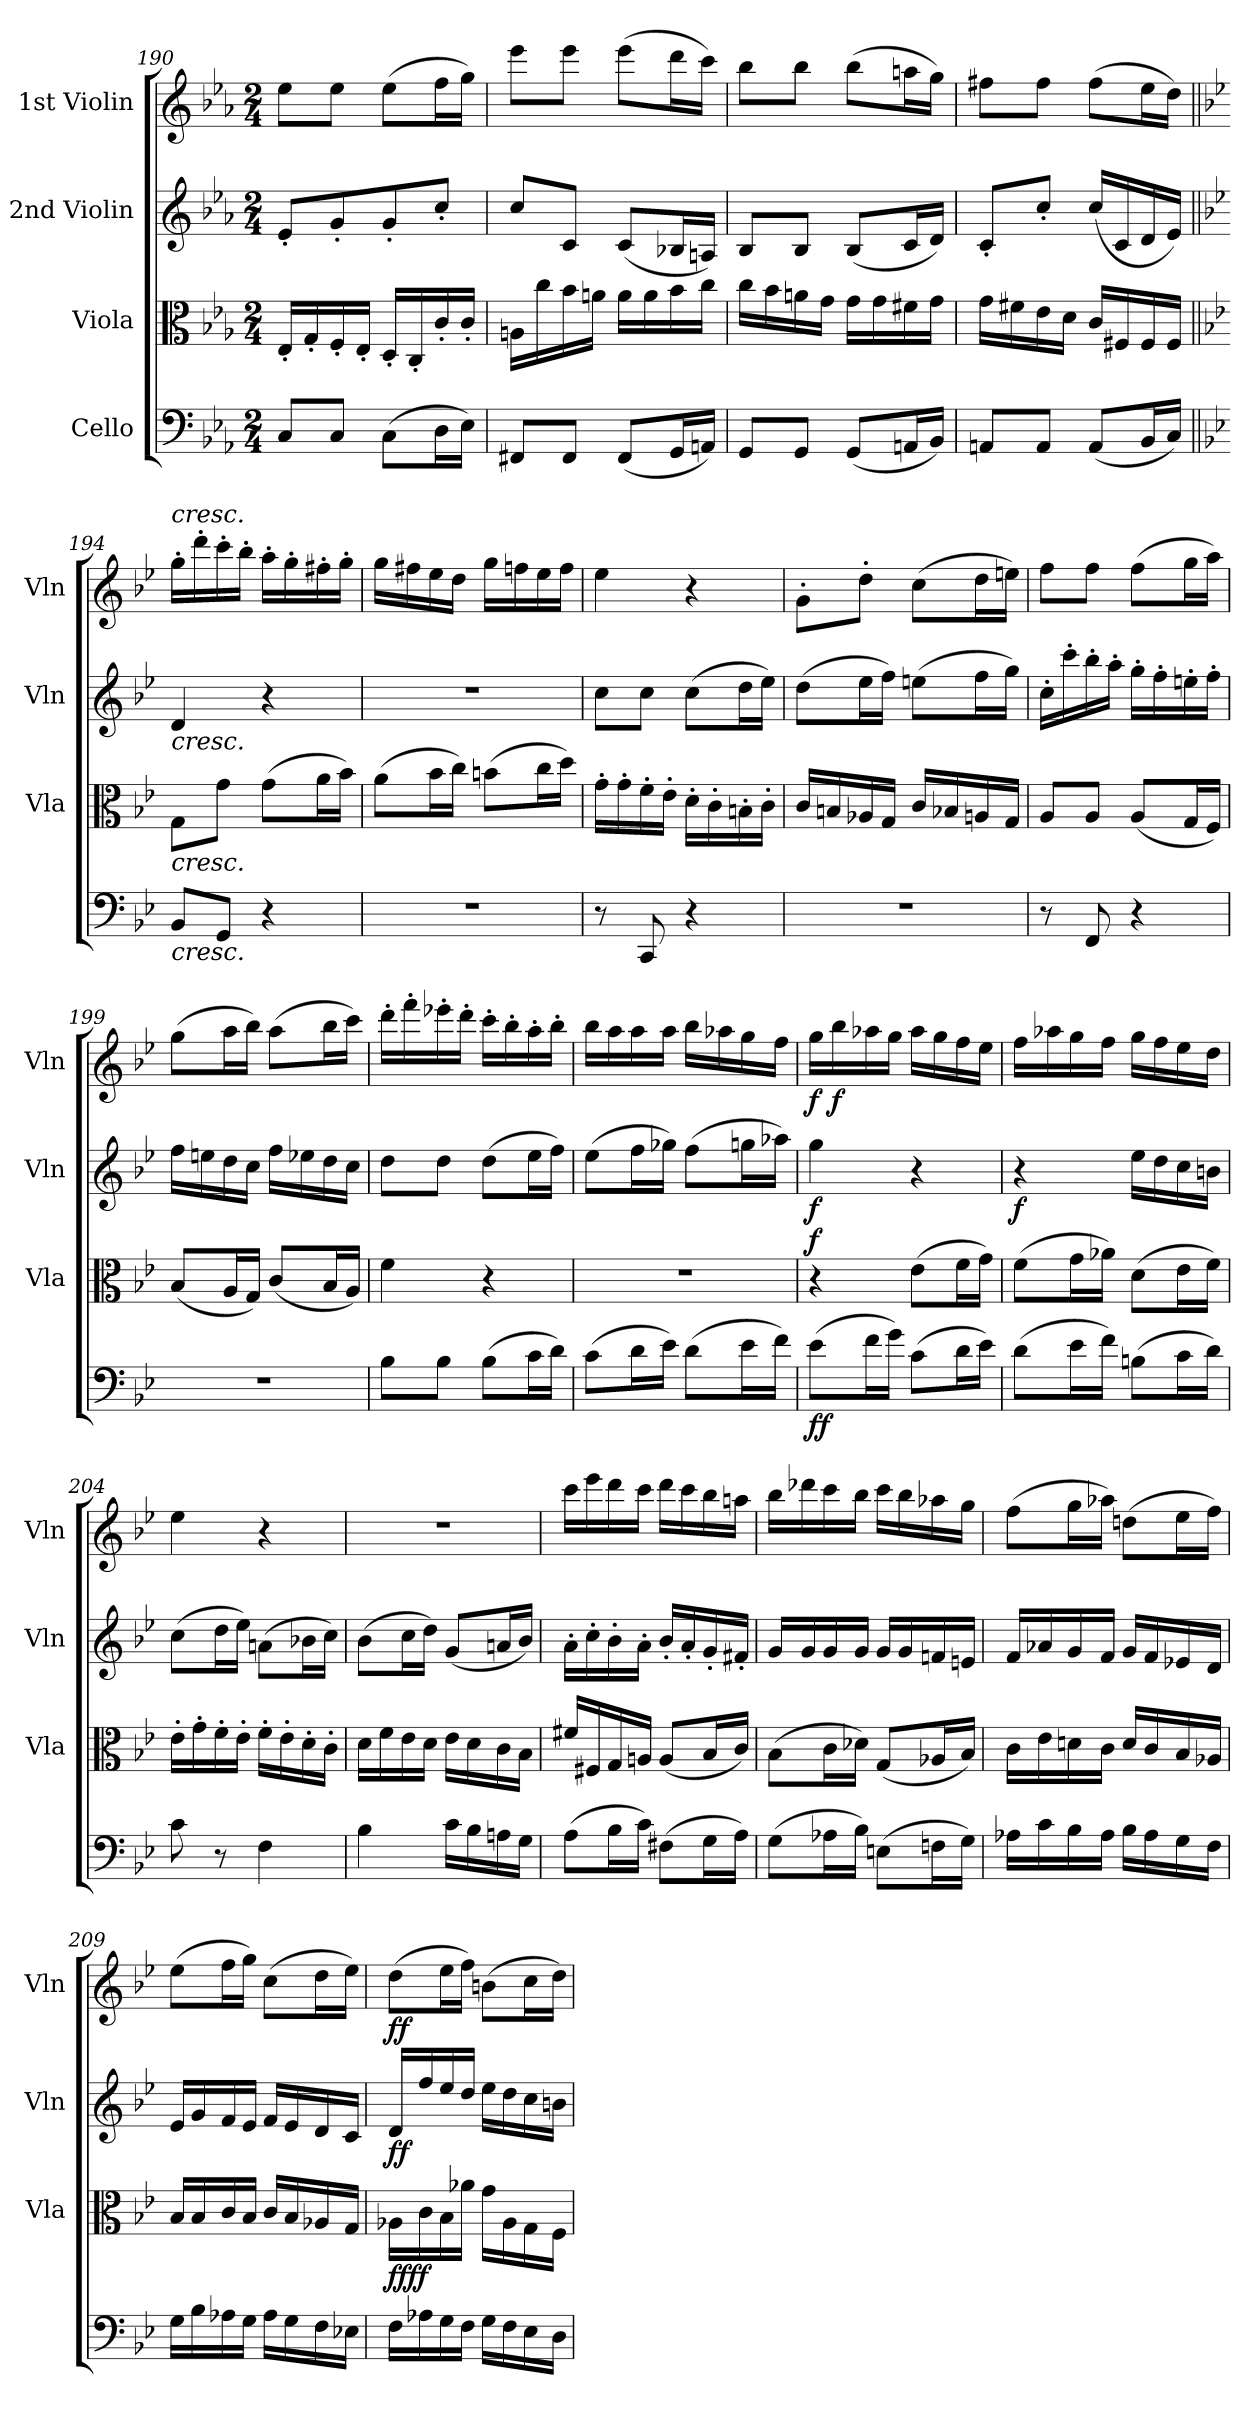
**kern	**dynam	**kern	**dynam	**kern	**dynam	**kern	**dynam
*part4	*part4	*part3	*part3	*part2	*part2	*part1	*part1
*staff4	*staff4	*staff3	*staff3	*staff2	*staff2	*staff1	*staff1
*I"Cello	*	*I"Viola	*	*I"2nd Violin	*	*I"1st Violin	*
*	*	*I'Vla	*	*I'Vln	*	*I'Vln	*
*clefF4	*	*clefC3	*	*clefG2	*	*clefG2	*
*k[b-e-a-]	*	*k[b-e-a-]	*	*k[b-e-a-]	*	*k[b-e-a-]	*
*E-:	*	*E-:	*	*E-:	*	*E-:	*
*M2/4	*	*M2/4	*	*M2/4	*	*M2/4	*
=190	=190	=190	=190	=190	=190	=190	=190
8CL	.	16E-'LL	.	8e-'L	.	8ee-L	.
.	.	16G'	.	.	.	.	.
8CJ	.	16F'	.	8g'	.	8ee-J	.
.	.	16E-'JJ	.	.	.	.	.
(8CL	.	16D'LL	.	8g'	.	(8ee-L	.
.	.	16C'	.	.	.	.	.
16DL	.	16c'	.	8cc'J	.	16ffL	.
16E-JJ)	.	16c'JJ	.	.	.	16ggJJ)	.
=191	=191	=191	=191	=191	=191	=191	=191
8FF#XL	.	16AnLL	.	8ccL	.	8eee-L	.
.	.	16cc	.	.	.	.	.
8FF#J	.	16b-	.	8cJ	.	8eee-J	.
.	.	16anJJ	.	.	.	.	.
(8FF#L	.	16aLL	.	(8cL	.	(8eee-L	.
.	.	16a	.	.	.	.	.
16GGL	.	16b-	.	16B-XL	.	16dddL	.
16AAnJJ)	.	16ccJJ	.	16AnJJ)	.	16cccJJ)	.
=192	=192	=192	=192	=192	=192	=192	=192
8GGL	.	16ccLL	.	8B-L	.	8bb-L	.
.	.	16b-	.	.	.	.	.
8GGJ	.	16an	.	8B-J	.	8bb-J	.
.	.	16gJJ	.	.	.	.	.
(8GGL	.	16gLL	.	(8B-L	.	(8bb-L	.
.	.	16g	.	.	.	.	.
16AAnL	.	16f#X	.	16cL	.	16aanL	.
16BB-JJ)	.	16gJJ	.	16dJJ)	.	16ggJJ)	.
=193	=193	=193	=193	=193	=193	=193	=193
8AAnL	.	16gLL	.	8c'L	.	8ff#XL	.
.	.	16f#X	.	.	.	.	.
8AAJ	.	16e-	.	8cc'J	.	8ff#J	.
.	.	16dJJ	.	.	.	.	.
(8AAL	.	16cLL	.	(16ccLL	.	(8ff#L	.
.	.	16F#X	.	16c	.	.	.
16BB-L	.	16F#	.	16d	.	16ee-L	.
16CJJ)	.	16F#JJ	.	16e-JJ)	.	16ddJJ)	.
=194||	=194||	=194||	=194||	=194||	=194||	=194||	=194||
*k[b-e-]	*	*k[b-e-]	*	*k[b-e-]	*	*k[b-e-]	*
*B-:	*	*B-:	*	*B-:	*	*B-:	*
!	!	!	!	!	!	!LO:TX:a:i:t=cresc.	!
!	!	!	!	!LO:TX:b:i:t=cresc.	!	!	!
!	!	!LO:TX:b:i:t=cresc.	!	!	!	!	!
!LO:TX:b:i:t=cresc.	!	!	!	!	!	!	!
8BB-L	.	8GL	.	4d	.	16gg'LL	.
.	.	.	.	.	.	16ddd'	.
8GGJ	.	8gJ	.	.	.	16ccc'	.
.	.	.	.	.	.	16bb-'JJ	.
4r	.	(8gL	.	4r	.	16aa'LL	.
.	.	.	.	.	.	16gg'	.
.	.	16aL	.	.	.	16ff#X'	.
.	.	16b-JJ)	.	.	.	16gg'JJ	.
=195	=195	=195	=195	=195	=195	=195	=195
2r	.	(8aL	.	2r	.	16ggLL	.
.	.	.	.	.	.	16ff#X	.
.	.	16b-L	.	.	.	16ee-	.
.	.	16ccJJ)	.	.	.	16ddJJ	.
.	.	(8bnL	.	.	.	16ggLL	.
.	.	.	.	.	.	16ffn	.
.	.	16ccL	.	.	.	16ee-	.
.	.	16ddJJ)	.	.	.	16ffJJ	.
=196	=196	=196	=196	=196	=196	=196	=196
8r	.	16g'LL	.	8ccL	.	4ee-	.
.	.	16g'	.	.	.	.	.
8CC	.	16f'	.	8ccJ	.	.	.
.	.	16e-'JJ	.	.	.	.	.
4r	.	16d'LL	.	(8ccL	.	4r	.
.	.	16c'	.	.	.	.	.
.	.	16Bn'	.	16ddL	.	.	.
.	.	16c'JJ	.	16ee-JJ)	.	.	.
=197	=197	=197	=197	=197	=197	=197	=197
2r	.	16cLL	.	(8ddL	.	8g'L	.
.	.	16Bn	.	.	.	.	.
.	.	16A-X	.	16ee-L	.	8dd'J	.
.	.	16GJJ	.	16ffJJ)	.	.	.
.	.	16cLL	.	(8eenL	.	(8ccL	.
.	.	16B-X	.	.	.	.	.
.	.	16An	.	16ffL	.	16ddL	.
.	.	16GJJ	.	16ggJJ)	.	16eenJJ)	.
=198	=198	=198	=198	=198	=198	=198	=198
8r	.	8AL	.	16cc'LL	.	8ffL	.
.	.	.	.	16ccc'	.	.	.
8FF	.	8AJ	.	16bb-'	.	8ffJ	.
.	.	.	.	16aa'JJ	.	.	.
4r	.	(8AL	.	16gg'LL	.	(8ffL	.
.	.	.	.	16ff'	.	.	.
.	.	16GL	.	16een'	.	16ggL	.
.	.	16FJJ)	.	16ff'JJ	.	16aaJJ)	.
=199	=199	=199	=199	=199	=199	=199	=199
2r	.	(8B-L	.	16ffLL	.	(8ggL	.
.	.	.	.	16een	.	.	.
.	.	16AL	.	16dd	.	16aaL	.
.	.	16GJJ)	.	16ccJJ	.	16bb-JJ)	.
.	.	(8cL	.	16ffLL	.	(8aaL	.
.	.	.	.	16ee-X	.	.	.
.	.	16B-L	.	16dd	.	16bb-L	.
.	.	16AJJ)	.	16ccJJ	.	16cccJJ)	.
=200	=200	=200	=200	=200	=200	=200	=200
8B-L	.	4f	.	8ddL	.	16ddd'LL	.
.	.	.	.	.	.	16fff'	.
8B-J	.	.	.	8ddJ	.	16eee-X'	.
.	.	.	.	.	.	16ddd'JJ	.
(8B-L	.	4r	.	(8ddL	.	16ccc'LL	.
.	.	.	.	.	.	16bb-'	.
16cL	.	.	.	16ee-L	.	16aa'	.
16dJJ)	.	.	.	16ffJJ)	.	16bb-'JJ	.
=201	=201	=201	=201	=201	=201	=201	=201
(8cL	.	2r	.	(8ee-L	.	16bb-LL	.
.	.	.	.	.	.	16aa	.
16dL	.	.	.	16ffL	.	16aa	.
16e-JJ)	.	.	.	16gg-XJJ)	.	16aaJJ	.
(8dL	.	.	.	(8ffL	.	16bb-LL	.
.	.	.	.	.	.	16aa-X	.
16e-L	.	.	.	16ggnL	.	16gg	.
16fJJ)	.	.	.	16aa-XJJ)	.	16ffJJ	.
=202	=202	=202	=202	=202	=202	=202	=202
!	!	!	!LO:DY:a	!	!	!	!
(8e-L	ff	4r	f	4gg	f	16ggLL	f
.	.	.	.	.	.	16bb-	f
16fL	.	.	.	.	.	16aa-X	.
16gJJ)	.	.	.	.	.	16ggJJ	.
(8cL	.	(8e-L	.	4r	.	16aa-LL	.
.	.	.	.	.	.	16gg	.
16dL	.	16fL	.	.	.	16ff	.
16e-JJ)	.	16gJJ)	.	.	.	16ee-JJ	.
=203	=203	=203	=203	=203	=203	=203	=203
(8dL	.	(8fL	.	4r	f	16ffLL	.
.	.	.	.	.	.	16aa-X	.
16e-L	.	16gL	.	.	.	16gg	.
16fJJ)	.	16a-XJJ)	.	.	.	16ffJJ	.
(8BnL	.	(8dL	.	16ee-LL	.	16ggLL	.
.	.	.	.	16dd	.	16ff	.
16cL	.	16e-L	.	16cc	.	16ee-	.
16dJJ)	.	16fJJ)	.	16bnJJ	.	16ddJJ	.
=204	=204	=204	=204	=204	=204	=204	=204
8c	.	16e-'LL	.	(8ccL	.	4ee-	.
.	.	16g'	.	.	.	.	.
8r	.	16f'	.	16ddL	.	.	.
.	.	16e-'JJ	.	16ee-JJ)	.	.	.
4F	.	16f'LL	.	(8anL	.	4r	.
.	.	16e-'	.	.	.	.	.
.	.	16d'	.	16b-XL	.	.	.
.	.	16c'JJ	.	16ccJJ)	.	.	.
=205	=205	=205	=205	=205	=205	=205	=205
4B-	.	16dLL	.	(8b-L	.	2r	.
.	.	16f	.	.	.	.	.
.	.	16e-	.	16ccL	.	.	.
.	.	16dJJ	.	16ddJJ)	.	.	.
16cLL	.	16e-LL	.	(8gL	.	.	.
16B-	.	16d	.	.	.	.	.
16An	.	16c	.	16anL	.	.	.
16GJJ	.	16B-JJ	.	16b-JJ)	.	.	.
=206	=206	=206	=206	=206	=206	=206	=206
(8AL	.	16f#XLL	.	16a'LL	.	16cccLL	.
.	.	16F#X	.	16cc'	.	16eee-	.
16B-L	.	16G	.	16b-'	.	16ddd	.
16cJJ)	.	16AnJJ	.	16a'JJ	.	16cccJJ	.
(8F#XL	.	(8AL	.	16b-'LL	.	16dddLL	.
.	.	.	.	16a'	.	16ccc	.
16GL	.	16B-L	.	16g'	.	16bb-	.
16AJJ)	.	16cJJ)	.	16f#X'JJ	.	16aanJJ	.
=207	=207	=207	=207	=207	=207	=207	=207
(8GL	.	(8B-L	.	16gLL	.	16bb-LL	.
.	.	.	.	16g	.	16ddd-X	.
16A-XL	.	16cL	.	16g	.	16ccc	.
16B-JJ)	.	16d-XJJ)	.	16gJJ	.	16bb-JJ	.
(8EnL	.	(8GL	.	16gLL	.	16cccLL	.
.	.	.	.	16g	.	16bb-	.
16FnL	.	16A-XL	.	16fn	.	16aa-X	.
16GJJ)	.	16B-JJ)	.	16enJJ	.	16ggJJ	.
=208	=208	=208	=208	=208	=208	=208	=208
16A-XLL	.	16cLL	.	16fLL	.	(8ffL	.
16c	.	16e-	.	16a-X	.	.	.
16B-	.	16dn	.	16g	.	16ggL	.
16A-JJ	.	16cJJ	.	16fJJ	.	16aa-XJJ)	.
16B-LL	.	16dLL	.	16gLL	.	(8ddnL	.
16A-	.	16c	.	16f	.	.	.
16G	.	16B-	.	16e-X	.	16ee-L	.
16FJJ	.	16A-XJJ	.	16dJJ	.	16ffJJ)	.
=209	=209	=209	=209	=209	=209	=209	=209
16GLL	.	16B-LL	.	16e-LL	.	(8ee-L	.
16B-	.	16B-	.	16g	.	.	.
16A-X	.	16c	.	16f	.	16ffL	.
16GJJ	.	16B-JJ	.	16e-JJ	.	16ggJJ)	.
16A-LL	.	16cLL	.	16fLL	.	(8ccL	.
16G	.	16B-	.	16e-	.	.	.
16F	.	16A-X	.	16d	.	16ddL	.
16E-XJJ	.	16GJJ	.	16cJJ	.	16ee-JJ)	.
=210	=210	=210	=210	=210	=210	=210	=210
!	!LO:DY:a	!	!	!	!	!	!
16FLL	ffff	16A-XLL	.	16dLL	ff	(8ddL	ff
16A-X	.	16c	.	16ff	.	.	.
16G	.	16B-	.	16ee-	.	16ee-L	.
16FJJ	.	16a-XJJ	.	16ddJJ	.	16ffJJ)	.
16GLL	.	16gLL	.	16ee-LL	.	(8bnL	.
16F	.	16A-	.	16dd	.	.	.
16E-	.	16G	.	16cc	.	16ccL	.
16DJJ	.	16FJJ	.	16bnJJ	.	16ddJJ)	.
=	=	=	=	=	=	=	=
*-	*-	*-	*-	*-	*-	*-	*-
